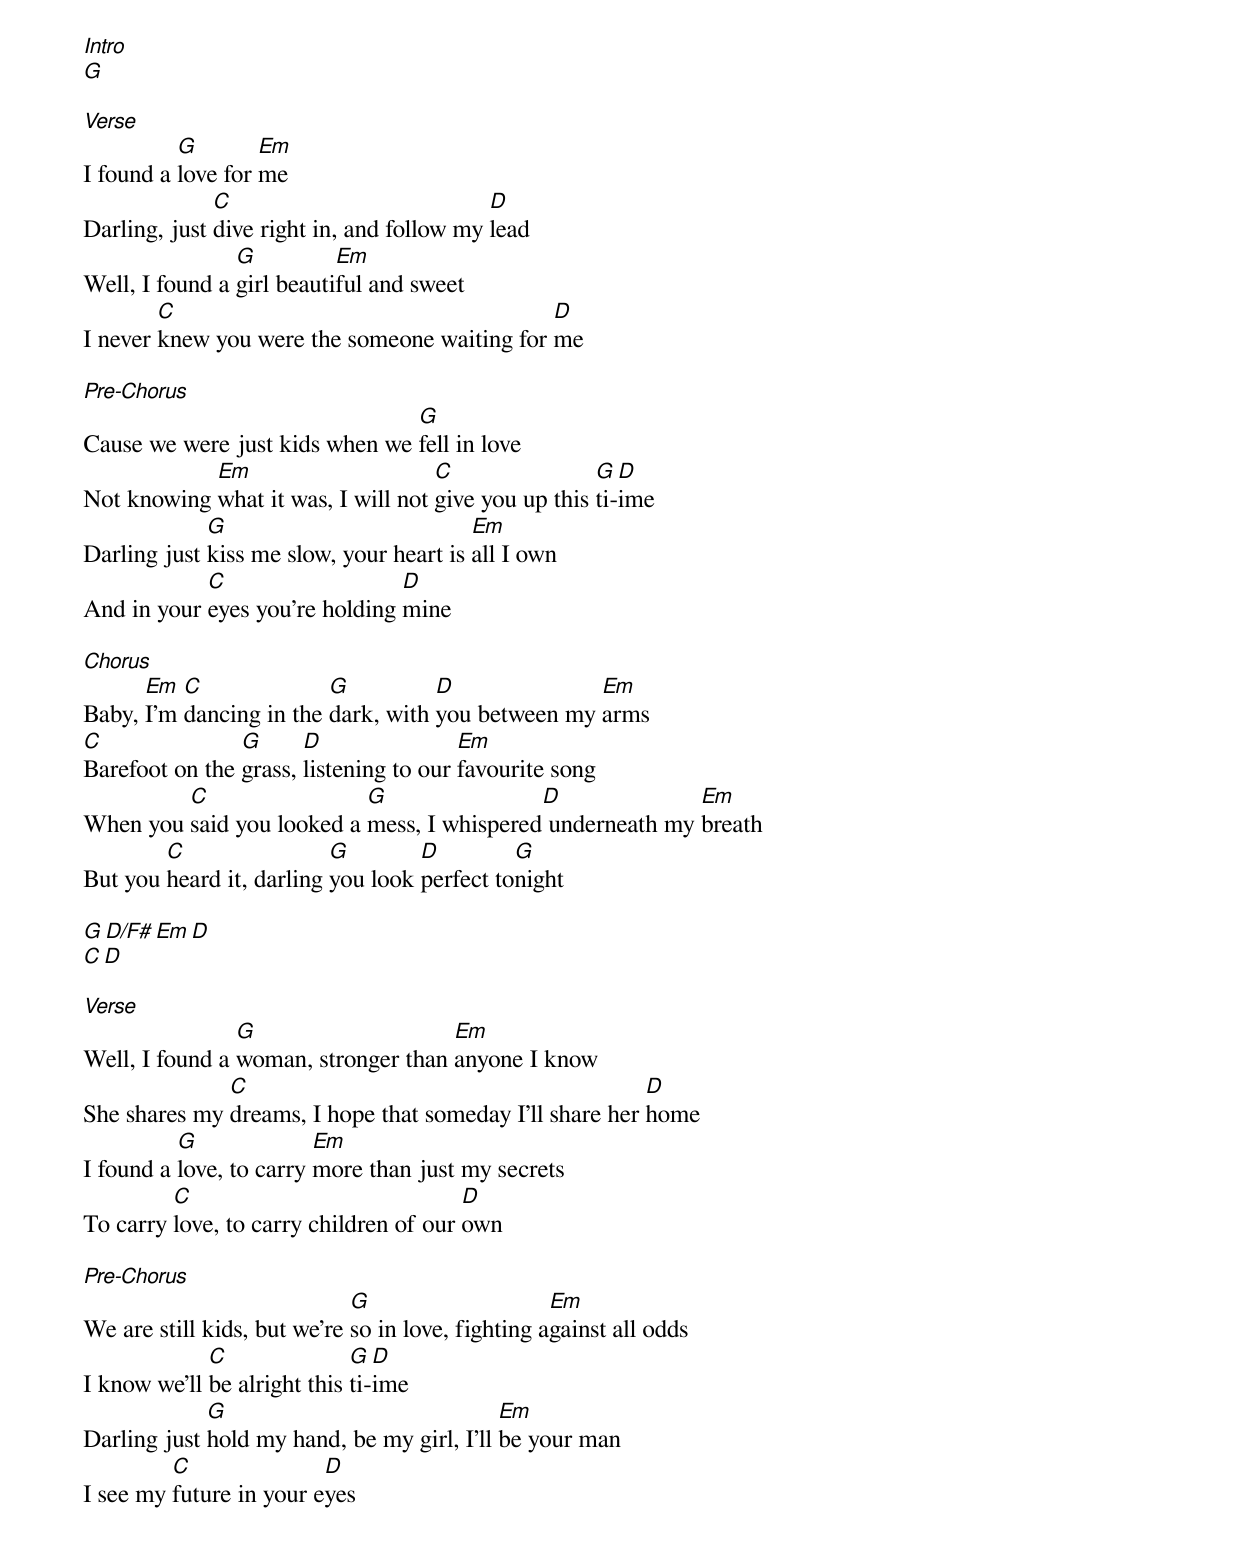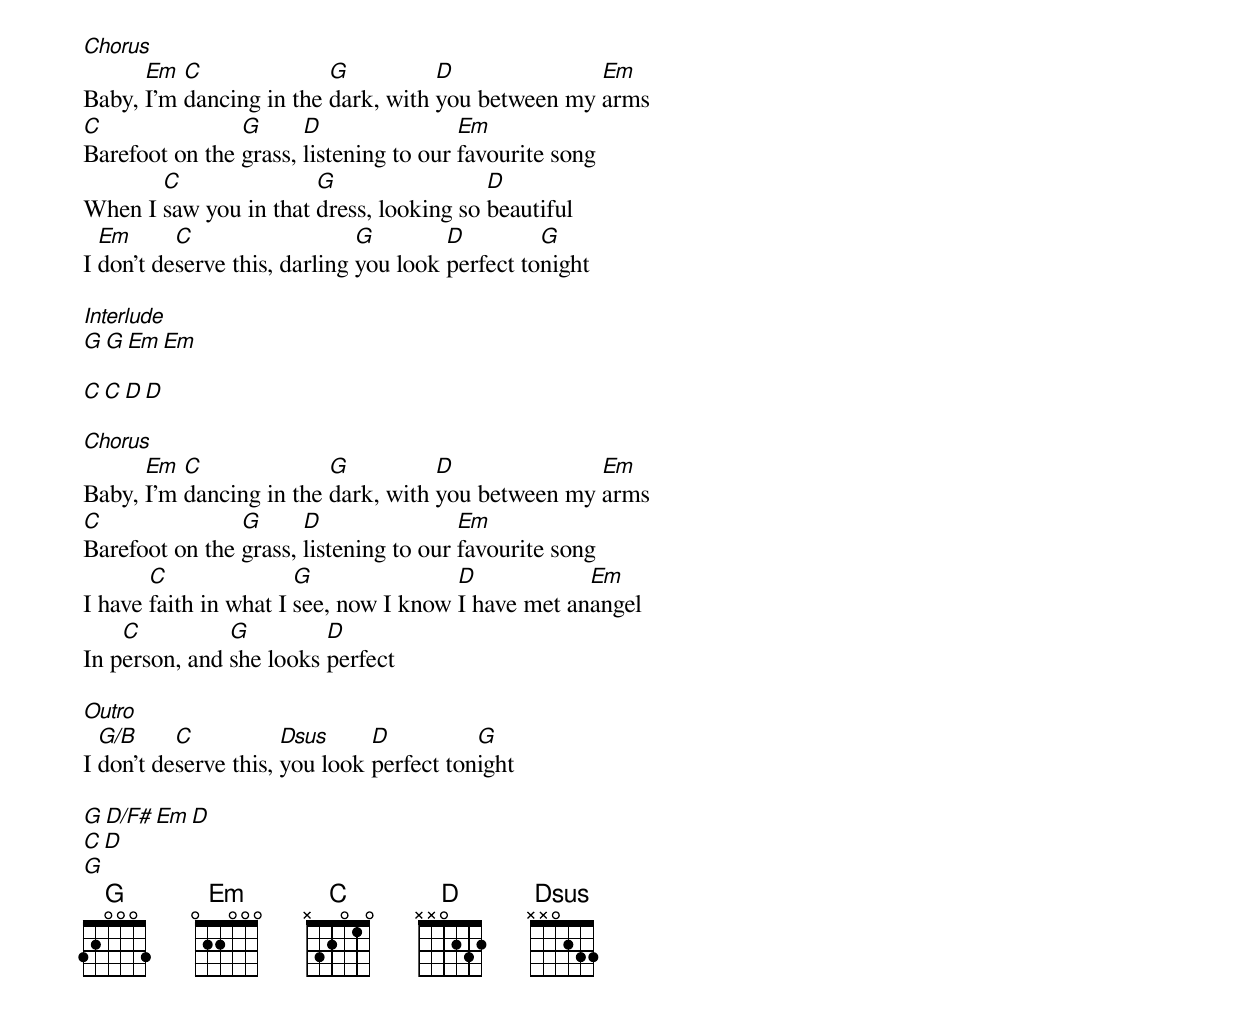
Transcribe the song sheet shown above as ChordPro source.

[Intro]
[G]

[Verse]
I found a [G]love for [Em]me
Darling, just [C]dive right in, and follow my [D]lead
Well, I found a [G]girl beauti[Em]ful and sweet
I never [C]knew you were the someone waiting for [D]me

[Pre-Chorus]
Cause we were just kids when we [G]fell in love
Not knowing [Em]what it was, I will not [C]give you up this [G]ti-[D]ime
Darling just [G]kiss me slow, your heart is [Em]all I own
And in your [C]eyes you're holding [D]mine

[Chorus]
Baby, [Em]I'm [C]dancing in the [G]dark, with [D]you between my [Em]arms
[C]Barefoot on the [G]grass, [D]listening to our [Em]favourite song
When you [C]said you looked a [G]mess, I whispered[D] underneath my [Em]breath
But you [C]heard it, darling [G]you look [D]perfect to[G]night

[G][D/F#][Em][D]
[C][D]

[Verse]
Well, I found a [G]woman, stronger than [Em]anyone I know
She shares my [C]dreams, I hope that someday I'll share her [D]home
I found a [G]love, to carry [Em]more than just my secrets
To carry [C]love, to carry children of our [D]own

[Pre-Chorus]
We are still kids, but we're [G]so in love, fighting a[Em]gainst all odds
I know we'll [C]be alright this [G]ti-[D]ime
Darling just [G]hold my hand, be my girl, I'll [Em]be your man
I see my [C]future in your e[D]yes

[Chorus]
Baby, [Em]I'm [C]dancing in the [G]dark, with [D]you between my [Em]arms
[C]Barefoot on the [G]grass, [D]listening to our [Em]favourite song
When I [C]saw you in that [G]dress, looking so [D]beautiful
I [Em]don't de[C]serve this, darling [G]you look [D]perfect to[G]night

[Interlude]
[G][G][Em][Em]

[C][C][D][D]

[Chorus]
Baby, [Em]I'm [C]dancing in the [G]dark, with [D]you between my [Em]arms
[C]Barefoot on the [G]grass, [D]listening to our [Em]favourite song
I have [C]faith in what I [G]see, now I know [D]I have met an[Em]angel
In p[C]erson, and [G]she looks [D]perfect

[Outro]
I [G/B]don't de[C]serve this, [Dsus]you look [D]perfect ton[G]ight

[G][D/F#][Em][D]
[C][D]
[G]
